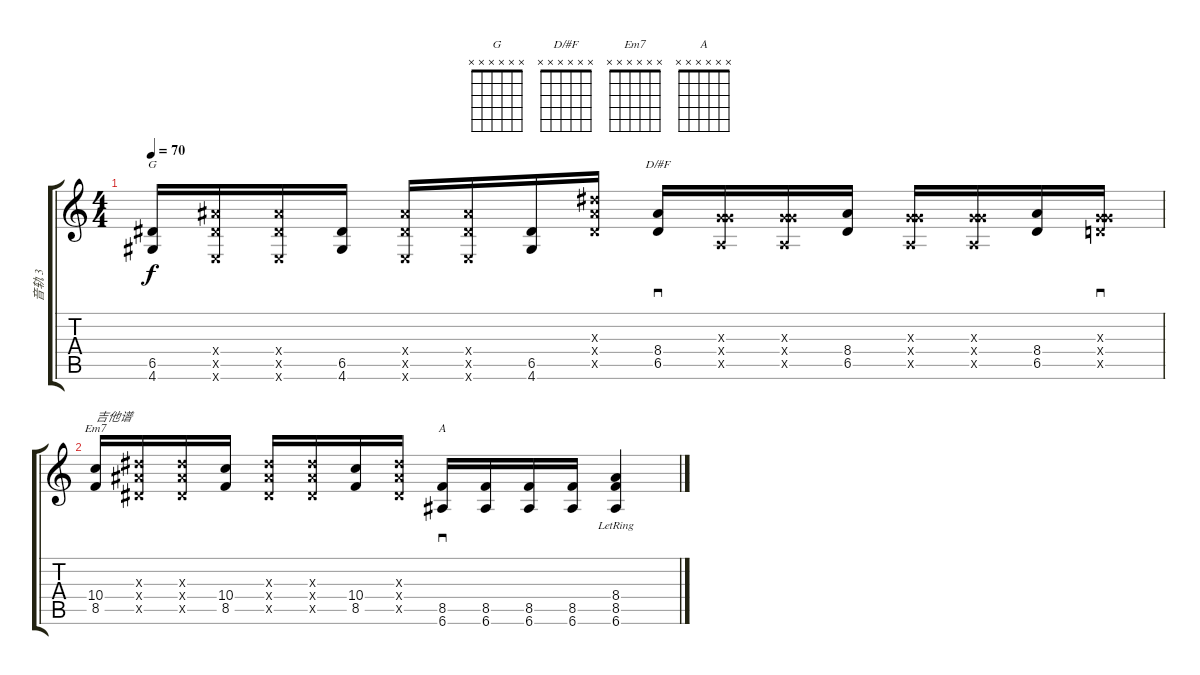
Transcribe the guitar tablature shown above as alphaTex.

\track ("音轨 3" "音轨 3") {instrument distortionguitar}
\staff {score tabs}
\tuning (E4 B3 G3 D3 A2 E2) {hide}
\chord ("G" x x x x x x)
\chord ("D/#F" x x x x x x)
\chord ("Em7" x x x x x x)
\chord ("A" x x x x x x)
\ts (4 4)
\tempo 70
\clef g2
\ks c
(6.5 4.6).16{ch "G" dy f} (8.4{x} 6.5{x} 0.6{x}).16 (8.4{x} 6.5{x} 0.6{x}).16 (6.5 4.6).16 (8.4{x} 6.5{x} 0.6{x}).16 (8.4{x} 6.5{x} 0.6{x}).16 (6.5 4.6).16 (8.3{x} 8.4{x} 6.5{x}).16 (8.4 6.5).16{sd ch "D/#F"} (0.3{x} 5.4{x} 0.5{x}).16 (0.3{x} 5.4{x} 0.5{x}).16 (8.4 6.5).16 (0.3{x} 5.4{x} 0.5{x}).16 (0.3{x} 5.4{x} 0.5{x}).16 (8.4 6.5).16 (0.3{x} 5.4{x} 5.5{x}).16{sd} |
(10.4 8.5).16{ch "Em7" txt "吉他谱"} (8.3{x} 8.4{x} 6.5{x}).16 (8.3{x} 8.4{x} 6.5{x}).16 (10.4 8.5).16 (8.3{x} 8.4{x} 6.5{x}).16 (8.3{x} 8.4{x} 6.5{x}).16 (10.4 8.5).16 (8.3{x} 8.4{x} 6.5{x}).16 (8.5 6.6).16{sd ch "A"} (8.5 6.6).16 (8.5 6.6).16 (8.5 6.6).16 (8.4{lr} 8.5{lr} 6.6{lr}).4
